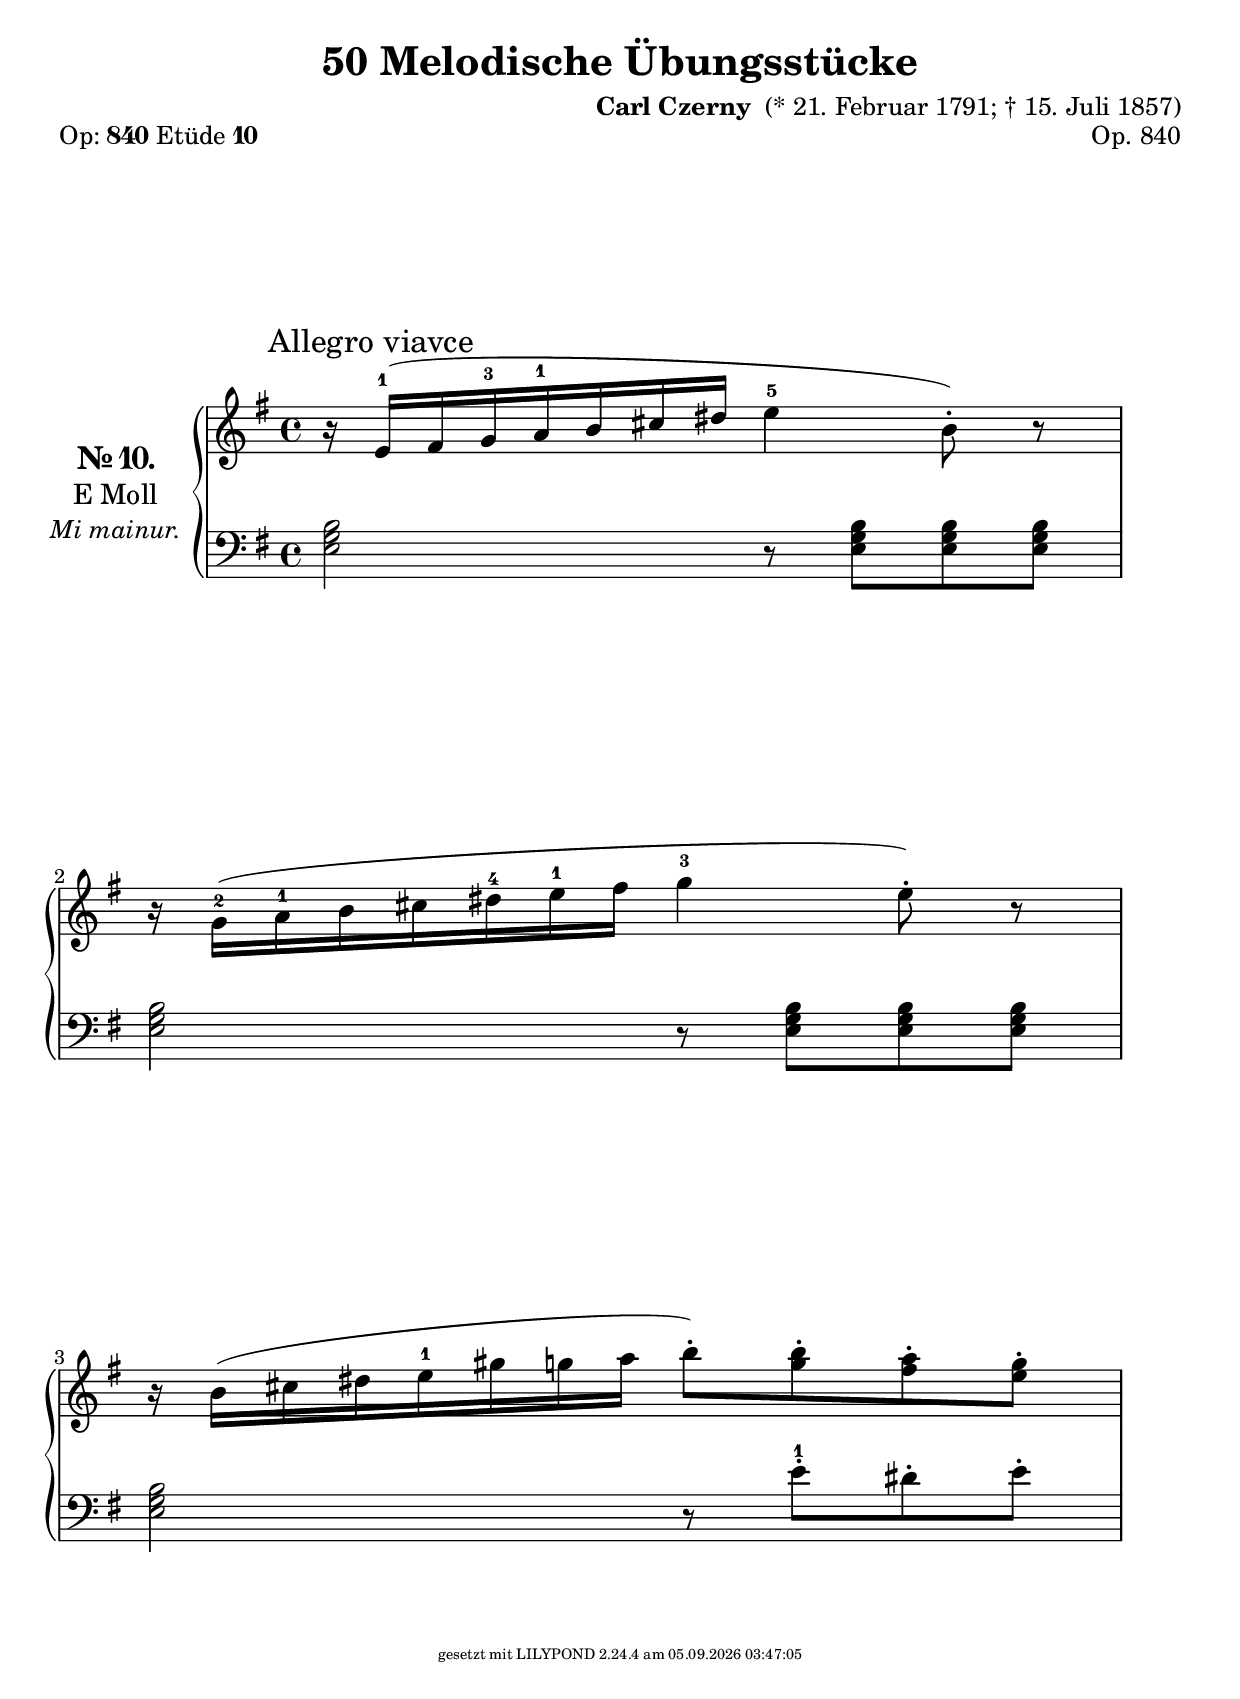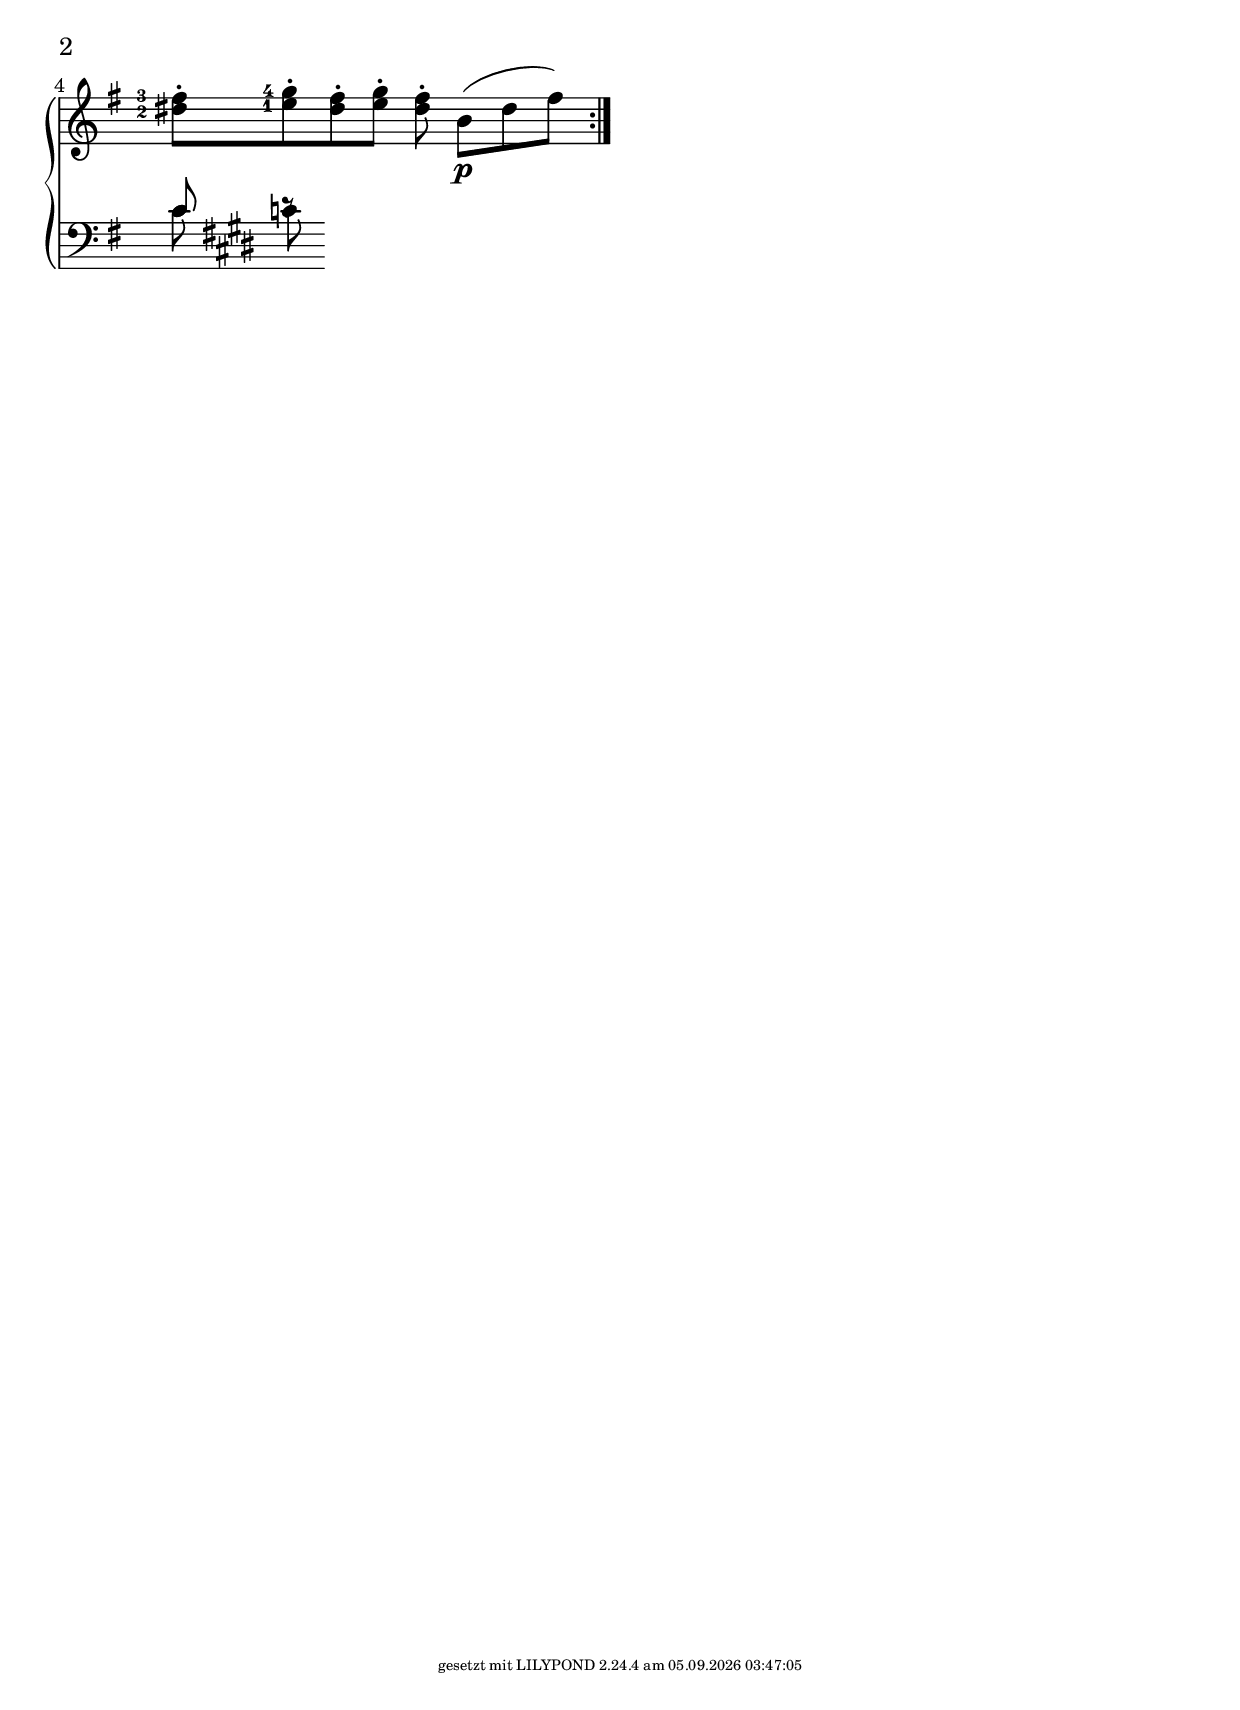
\version "2.19.37"

\language "deutsch"

\include "Papier+Layout.ly"
exercise ="10"

\header {
  composer            =       \markup { \bold "Carl Czerny" " (* 21. Februar 1791; † 15. Juli 1857)" }
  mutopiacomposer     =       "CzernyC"

  title               =       "50 Melodische Übungsstücke" %"50 Melodische Übungsstücke"
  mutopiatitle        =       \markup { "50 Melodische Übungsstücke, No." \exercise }

  opus                =       "Op. 840"
  piece               =       \markup { "Op:" \number \tiny 840 "Etüde" \number \tiny \exercise }
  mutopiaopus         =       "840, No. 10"

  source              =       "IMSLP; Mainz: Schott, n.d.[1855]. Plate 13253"
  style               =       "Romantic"
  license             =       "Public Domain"
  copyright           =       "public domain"
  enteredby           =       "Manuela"
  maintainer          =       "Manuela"
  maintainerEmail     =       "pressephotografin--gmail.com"
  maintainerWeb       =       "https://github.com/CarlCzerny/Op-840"
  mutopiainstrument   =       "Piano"
}

\paper {
  left-margin = #10
  system-system-spacing.basic-distance = #8
  min-systems-per-page = #6
  top-margin = #10
}

RH= \relative c' {
  \time 4/4
  \key g \major
  \set Staff.explicitKeySignatureVisibility = #end-of-line-invisible
  \set Timing.beamExceptions = #'()
  \set Timing.baseMoment = #(ly:make-moment 1/8)
  \set Staff.beatStructure = #'(4 )  %% abhängig vom Takt
  \set fingeringOrientations = #'(left)     %% für Akkorde!
  \override Fingering.direction = #UP      %% für Einzelnoten!
  \override Fingering.padding = #0.8
  \override Fingering.staff-padding = #'()
  \override Fingering.avoid-slur = #'inside
  \override Slur.direction = #UP
  \mark \markup "Allegro viavce"

  \once \override Slur.positions = #'(2 . -2)
  r16 e-1 ( fis g-3 a-1 h cis dis e4-5 h8-. ) r
  r16 g-2 ( a-1 h cis dis-4 e-1 fis g4-3 e8-. ) r
  r16 h ( cis dis e-1 gis g a h8-. ) < g h >-. < fis a >-. < e g >-.
  < dis-2 fis-3 >-. < e-1 g-4 >-. < dis fis >-. < e g >-. < dis fis >-.
  h [ ( \p dis fis ) ]
  \key e \major

  \bar ":..:"
}

LH = \relative c {
  \clef bass
  \key g \major
  \set Staff.explicitKeySignatureVisibility = #end-of-line-invisible
  \set fingeringOrientations = #'(left) %% für Akkorde!
  \override Fingering.direction = #UP  %% für Einzelnoten!
  \override Fingering.padding = #0.2
  \override Fingering.staff-padding = #'()
  \override Fingering.avoid-slur = #'inside
  %\override Slur.direction = #UP
  \set Timing.beamExceptions = #'()
  \set Timing.baseMoment = #(ly:make-moment 1/8)
  \set Staff.beatStructure = #'(2 2 )  %% abhängig vom Takt
  < e g h >2 r8 q q q
  < e g h >2 r8 q q q
  < e g h >2 r8 e'-1-. dis-. e-.
  <<
    {
      \voiceOne
      \mergeDifferentlyHeadedOn
      \mergeDifferentlyDottedOn
      \set fingeringOrientations = #'(left)   %% Akkorde
      \override Fingering.direction = #UP %% Einzelnoten
      \override Fingering.padding = #0.2
      \override Fingering.staff-padding = #'()
      \override Fingering.avoid-slur = #'inside
      \override Slur.direction = #UP
      \set Timing.beamExceptions = #'()
      \set Timing.baseMoment = #(ly:make-moment 1/8)
      \set Staff.beatStructure = #'(4 4 )  %% abhängig vom Takt
      c
    } \\ {
      \voiceTwo
      \set fingeringOrientations = #'(left)   %% Akkorde
      \override Fingering.direction = #DOWN %% Einzelnoten
      \override Fingering.padding = #0.2
      \override Fingering.staff-padding = #'()
      \override Fingering.avoid-slur = #'inside
      \override Slur.direction = #DOWN
      \set Timing.beamExceptions = #'()
      \set Timing.baseMoment = #(ly:make-moment 1/8)
      \set Staff.beatStructure = #'(4 4 )  %% abhängig vom Takt
      c
    }
  >>


  \clef bass

  \key e \major
  <<


    c d8\rest
    %d4\rest_\markup "D.C. sino al fine."

  >>
}

\score
{
  \new PianoStaff \with {
    instrumentName = \markup {
      \center-column {
        \line {
          \bold \huge { "№" }
          \number 10.
        }
        \line \large { E Moll }
        \italic \line { Mi mainur. }
      }
    }
    shortInstrumentName = ""
  }
  <<
    \new Staff="Discant"
    \with
    {
      \consists "Bar_number_engraver"
      \override BarNumber.padding = #0
      \override BarNumber.self-alignment-X = #CENTER
      \override BarNumber.break-visibility = #end-of-line-invisible
      \override Slur.outside-staff-priority = #150
    }
    {
      <<
        \RH
      >>
    }
    \new Staff="Bass" {
      \LH
    }
  >>
  \layout {
    indent = #25
    ragged-last-bottom = ##t
    ragged-last = ##t
    ragged-right = ##f
    ragged-bottom = ##t
    line-width = #180
  }
  \midi { }
}
